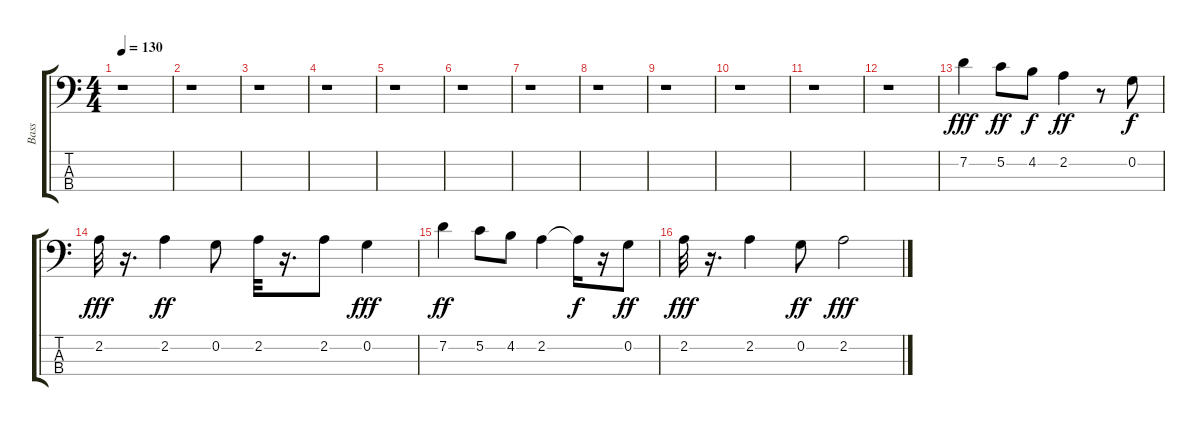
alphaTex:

\track ("Bass" "Bass") {instrument fretlessbass}
\staff {score tabs}
\tuning (C-1 G2 D2 A1) {hide}
\ts (4 4)
\tempo 130
\clef f4
\ks c
r.1{dy f} |
r.1 |
r.1 |
r.1 |
r.1 |
r.1 |
r.1 |
r.1 |
r.1 |
r.1 |
r.1 |
r.1 |
7.2.4{dy fff} 5.2.8{dy ff} 4.2.8{dy f} 2.2.4{dy ff} r.8 0.2.8{dy f} |
2.2.32{dy fff} r.16{d} 2.2.4{dy ff} 0.2.8 2.2.32 r.16{d} 2.2.8 0.2.4{dy fff} |
7.2.4{dy ff} 5.2.8 4.2.8 2.2.4 2.2{t}.16{dy f} r.16 0.2.8{dy ff} |
2.2.32{dy fff} r.16{d} 2.2.4 0.2.8{dy ff} 2.2.2{dy fff}
